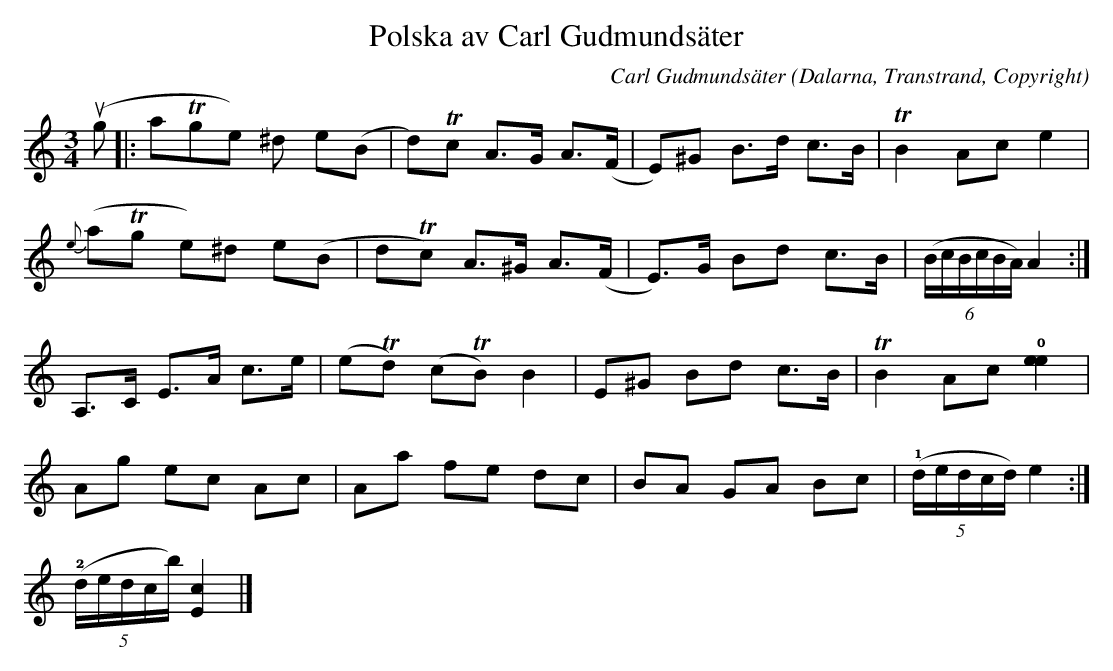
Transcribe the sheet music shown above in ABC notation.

X:1
T:Polska av Carl Gudmundsäter
C:Carl Gudmundsäter
O:Dalarna, Transtrand, Copyright
M:3/4
L:1/8
K:Am
u(g|:aTge) ^d e(B|d)Tc A>G A>(F|E)^G B>d c>B | TB2 Ac e2|
{e}(aTg e)^d e(B|dTc) A>^G A>(F|E)>G Bd c>B | (6(B/c/B/c/B/A/) A2 :|
A,>C E>A c>e|(eTd) (cTB) B2 | E^G Bd c>B | TB2 Ac !0! [e2e2]|
Ag ec Ac | Aa fe dc| BA GA Bc | !1! (5(d/e/d/c/d/) e2 :|
!2! (5(d/e/d/c/b/) [c2E2] |]
